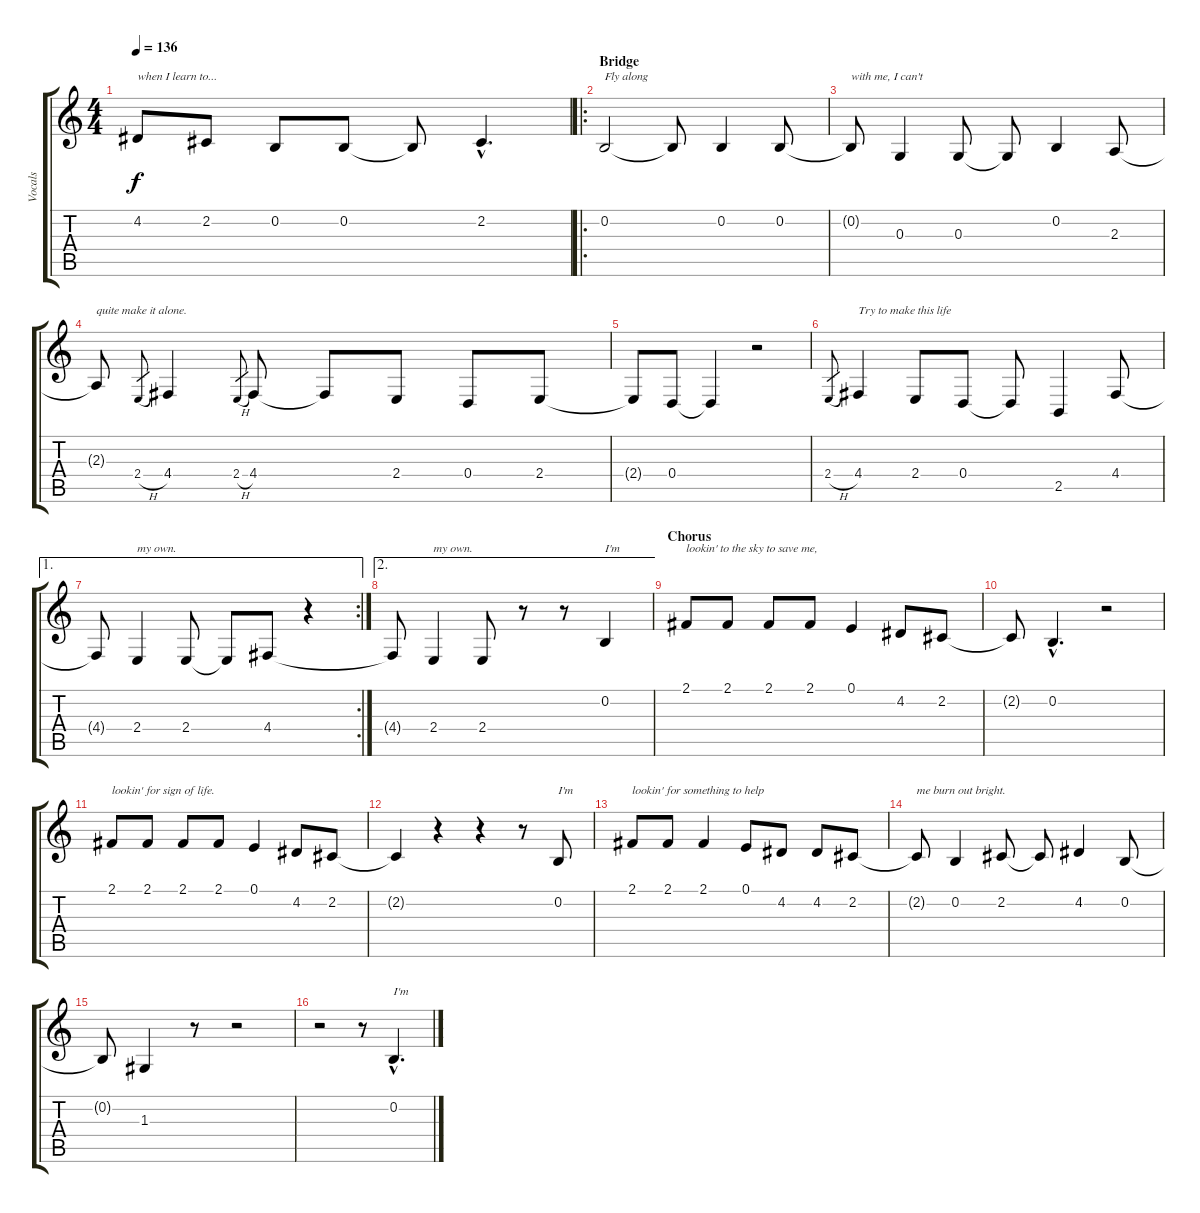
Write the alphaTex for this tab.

\track ("Vocals" "Vocals") {instrument stringensemble1}
\staff {score tabs}
\tuning (E4 B3 G3 D3 A2 E2) {hide}
\ts (4 4)
\tempo 136
\clef g2
\ks c
4.2{t}.8{txt "when I learn to..." dy f} 2.2.8 0.2.8 0.2.8 0.2{t}.8 2.2{hac}.4{d} |
\ro
\section ("" "Bridge")
0.2.2{txt "Fly along"} 0.2{t}.8 0.2.4 0.2.8 |
0.2{t}.8{txt "with me, I can't"} 0.3.4 0.3.8 0.3{t}.8 0.2.4 2.3.8 |
2.3{t}.8{txt "quite make it alone."} 2.4{h}.8{gr} 4.4.4 2.4{h}.8{gr} 4.4.8 4.4{t}.8 2.4.8 0.4.8 2.4.8 |
2.4{t}.8 0.4.8 0.4{t}.4 r.2 |
2.4{h}.8{gr} 4.4.4{txt "Try to make this life"} 2.4.8 0.4.8 0.4{t}.8 2.5.4 4.4.8 |
\ae 1
\rc 2
4.4{t}.8 2.4.4{txt "my own."} 2.4.8 2.4{t}.8 4.4.8 r.4 |
\ae 2
4.4{t}.8 2.4.4{txt "my own."} 2.4.8 r.8 r.8 0.2.4{txt "I'm"} |
\section ("" "Chorus")
2.1.8{txt "lookin' to the sky to save me,"} 2.1.8 2.1.8 2.1.8 0.1.4 4.2.8 2.2.8 |
2.2{t}.8 0.2{hac}.4{d} r.2 |
2.1.8{txt "lookin' for sign of life."} 2.1.8 2.1.8 2.1.8 0.1.4 4.2.8 2.2.8 |
2.2{t}.4 r.4 r.4 r.8 0.2.8{txt "I'm"} |
2.1.8{txt "lookin' for something to help "} 2.1.8 2.1.4 0.1.8 4.2.8 4.2.8 2.2.8 |
2.2{t}.8{txt "me burn out bright."} 0.2.4 2.2.8 2.2{t}.8 4.2.4 0.2.8 |
0.2{t}.8 1.3.4 r.8 r.2 |
r.2 r.8 0.2{hac}.4{d txt "I'm"}
